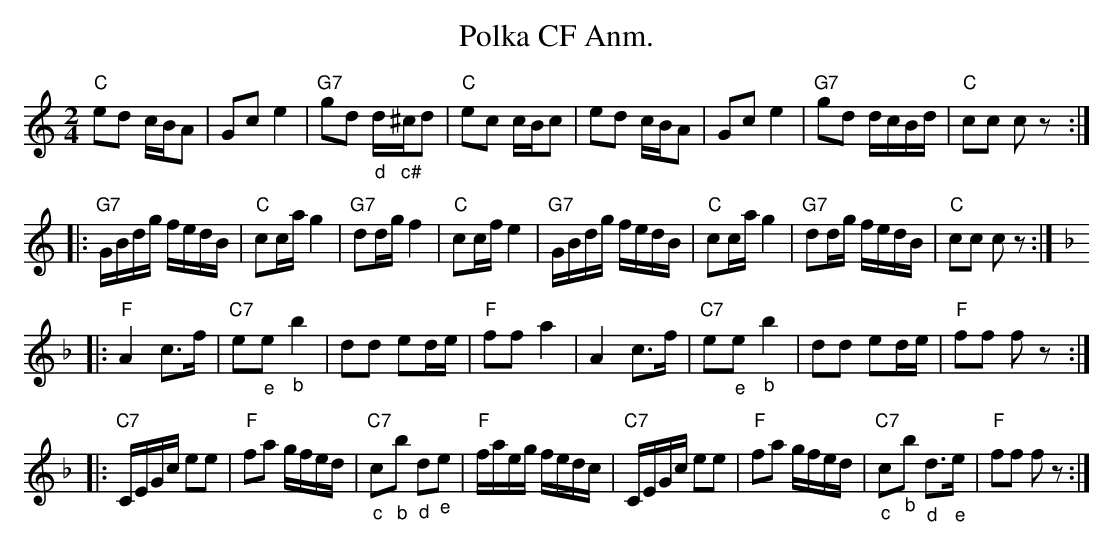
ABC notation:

X:1
T: Polka CF Anm.
M:2/4
L:1/16
K:C
"C"e2d2 cBA2 | G2c2 e4 | "G7"g2d2 "_d"d"_c#"^cd2 | "C"e2c2 cBc2 | \
   e2d2 cBA2 |  G2c2 e4 | "G7"g2d2 dcBd | "C"c2c2 c2 z2 :|
|: "G7"GBdg fedB | "C"c2ca g4 | "G7"d2dg f4 | "C"c2cf e4 | \
   "G7"GBdg fedB | "C"c2ca g4 | "G7"d2dg fedB | "C"c2c2 c2 z2 :|
K:F
L:1/8
|: "F"A2 c>f | "C7"e"_e"e "_b"b2 | dd ed/e/ | "F"ff a2 | \
      A2 c>f | "C7"e"_e"e "_b"b2 | dd ed/e/ | "F"ff f z :: [L:1/16]
"C7"CEGc e2e2 | "F"f2a2 gfed | "C7""_c"c2"_b"b2 "_d"d2"_e"e2 | "F"faeg fedc | \
"C7"CEGc e2e2 | "F"f2a2 gfed | "C7""_c"c2"_b"b2 "_d"d3"_e"e | "F"f2f2 f2 z2 :|
